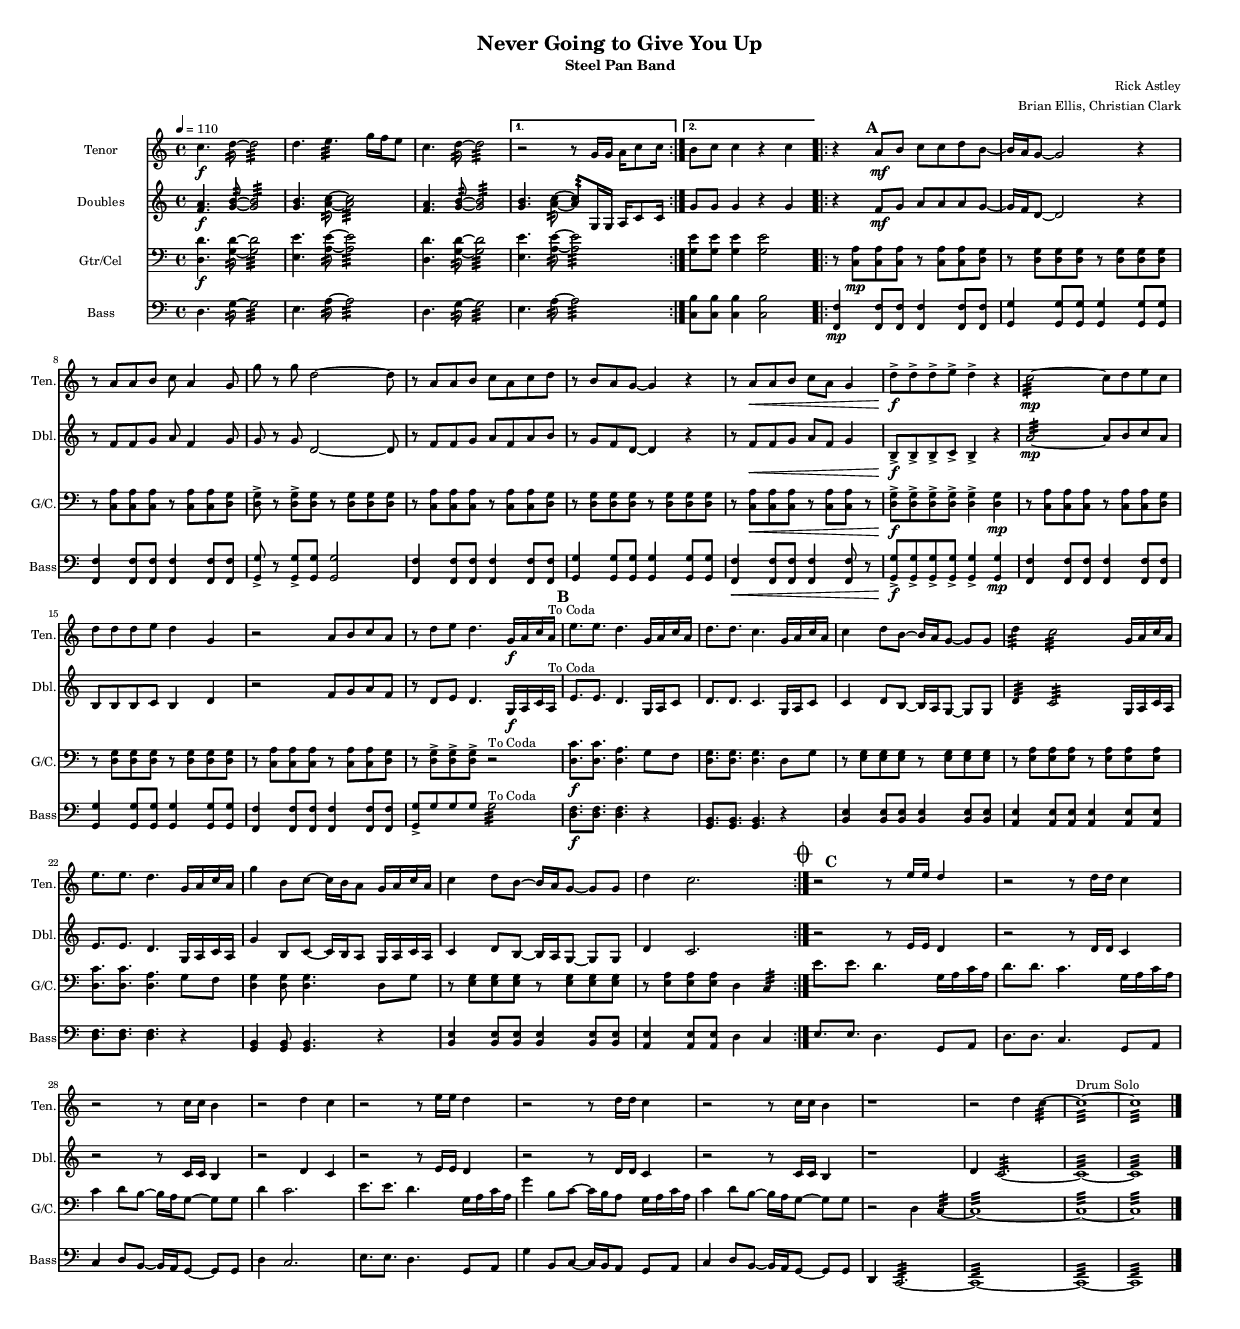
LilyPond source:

\version "2.18.2"
	
#(set-global-staff-size 11)

\header{
title =""
subtitle="Tenor"
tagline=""
arranger = "Brian Ellis"
composer = ""
}

Tenor = {
\set Score.markFormatter = #format-mark-box-alphabet

	\time 4/4
	\tempo 4 = 110


\repeat volta 2 {	

	c4.\f d8:32 ~ d2: | % 3
        d4. e4.: g16 [ f16 e8 ] | % 4
		c4. d8: ~ d2:

	}
    \alternative { {
        r2 r8 g,16 [ g16 ] a16 [ c8 c16 ] 
	}{
	b8 [ c8 ] c4 r4 c4 
	}
    } | % 6
	
	\bar ".|:"
    
        | % 7
        r4 \mark \default a8\mf [ b8 ] c8 [ c8 d8 b8 ~ ] | % 8
        b16 [ a16 g8 ~ ] g2 r4 | % 9
        r8 a8 [ a8 b8 ] c8 a4 g8 | 
        g'8 r8 g8 d2 ~ d8 | % 11
        r8   a8 [ a8 b8 ] c8 [ a8 c8 d8   ] | % 12
        r8 b8 [ a8 g8 ~ ] g4 r4 | % 13
        r8  a8 \<[ a8 b8 ] c8 [ a8 ] g4  | % 14
        d'8\f->  [ d8-> d8-> e8-> ] d4-> r4 | % 15
        c2\mp:  ~ c8 [ d8 e8 c8 ] | % 16
        d8  [ d8 d8 e8 ] d4 g,4 | % 17
        r2 a8  [ b8 c8 a8 ] | % 18
        r8 d8  [ e8 ] d4. g,16\f [ a16 c16 a16 ^"To Coda"]  
	
		\mark \default  | % 19
		
	    
	
        e'8. e8.  d4. g,16 [ a16 c16 a16 ]  | 
        d8. [ d8. ] c4. g16 [ a16 c16 a16 ] | % 21
        c4 d8 b8 ~b16 a16 g8 ~ g g8 | % 22
        d'4: c2: g16 [ a16 c16 a16 ] | % 23
        e'8.  [ e8. ] d4. g,16 [ a16 c16 a16 ] | % 24
        g'4  b,8 c8 ~c16 b a8  g16 [ a16 c16 a16 ]  | % 25
        c4  d8 b8 ~b16 a16 g8~ g g8 | % 26
        d'4  c2. 

	\bar ":|." 

	    \once \override Score.RehearsalMark #'font-size = #4
    \mark \markup { \musicglyph #"scripts.coda" }
	
		

        <<{b2\rest b8\rest e16 e d4}\\{s8 \mark \default}>>
        r2 r8 d16 d c4
       	r2 r8 c16 c b4
        r2 d4 c
        
		r2 r8 e16 e d4
        r2 r8 d16 d c4
       	r2 r8 c16 c b4
        r1 r2 d4 c: ~ c1:^"Drum Solo" ~ c1:

	\bar "|."
    }



\header{
title =""
subtitle="DoubleTenor"
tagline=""
arranger = "Brian Ellis"
composer = ""
}

Double = {
\set Score.markFormatter = #format-mark-box-alphabet

	\tempo 4 = 110
\repeat volta 2 {	
	<f a>4.\f <g b>8:32 ~ <g b>2:
	<g b> 4. <a c>8: ~ <a c>2:
	<f a>4. <g b>8: ~ <g b>2:
	
}
\alternative {
{
	
	<g b> 4. <a c>8: ~ <a c>8: g,16 g a c8 c16
}{
	g'8 g g4 r g
}
}

	\bar ".|:"

		r4 \mark \default f8\mf [ g8 ] a8 [ a8 a8 g8 ~ ] | % 8
        g16 [ f16 d8 ~ ] d2 r4 | % 9
        r8 f8 [ f8 g8 ] a8 f4 g8 | 
        g8 r8 g8 d2 ~ d8 | % 11
        r8   f8 [ f8 g8 ] a8 [ f8 a8 b8   ] | % 12
        r8 g8 [ f8 d8 ~ ] d4 r4 | % 13
        r8  f8\< [ f8 g8 ] a8 [ f8 ] g4  | % 14
        b,8\f->  [ b8-> b8-> c8-> ] b4-> r4 | % 15
        a'2:\mp  ~ a8 [ b8 c8 a8 ] | % 16
        b,8  [ b8 b8 c8 ] b4 d4 | % 17
        r2 f8  [ g8 a8 f8 ] | % 18
        r8  d8  [ e8 ] d4. g,16\f [ a16 c16 a16 ^"To Coda" ] 
		\mark \default
		
		
        e'8. [   e8. ] d4. g,16 [ a c8]  | 
        d8. [ d8. ] c4. g16 [ a c8] | % 21
        c4 d8 b8 ~b16 a16 g8 ~ g g8 | % 22
        d'4: c2: g16 [ a16 c16 a16 ] | % 23
        e'8.  [ e8. ] d4. g,16 [ a16 c16 a16 ] | % 24
        g'4  b,8 c8 ~c16 b a8  g16 [ a16 c16 a16 ]  | % 25
        c4  d8 b8 ~b16 a16 g8~ g g8 | % 26
        d'4 c2.

	\bar ":|."
	
	    \once \override Score.RehearsalMark #'font-size = #4
    \mark \markup { \musicglyph #"scripts.coda" }
        <<{b'2\rest b8\rest e,16 e d4}\\{s8 \mark \default}>>
        r2 r8 d16 d c4
       	r2 r8 c16 c b4
        r2 d4 c
        
		r2 r8 e16 e d4
        r2 r8 d16 d c4
       	r2 r8 c16 c b4
        r1 d4 c2.: ~ c1: ~ c1:

	\bar "|."
}




\header{
title =""
subtitle="Guitar"
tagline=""
arranger = "Brian Ellis"
composer = ""
}

Guitar = {
\set Score.markFormatter = #format-mark-box-alphabet

	\clef bass
	\tempo 4 = 110
\repeat volta 2 {	

	<d d'>4.\f <g d'>8: ~ <g d'>2:
	<e e'> 4. <a e'>8: ~ <a e'>2:
	<d, d'>4. <g d'>8: ~ <g d'>2:

}
\alternative {
{
	<e e'> 4. <a e'>8: ~ <a e'>2:
}{
	<g e'>8 <g e'> <g e'>4 <g e'>2
}
}

	\bar ".|:"

r8 <c, a'>\mp \mark \default <c a'><c a'>r8 <c a'><c a'><d g>
r8 <d g> <d g> <d g> r8 <d g> <d g> <d g> 

r8 <c a'> <c a'><c a'>r8 <c a'><c a'><d g>
<d g>-> r <d g>-> <d g> r8 <d g> <d g> <d g> 
r8 <c a'> <c a'><c a'>r8 <c a'><c a'><d g>
r8 <d g> <d g> <d g> r8 <d g> <d g> <d g> 

r8 <c a'>\< <c a'><c a'>r8 <c a'><c a'> r
<d g>->\f <d g>-> <d g>-> <d g>-> <d g>4-> <d g>\mp
r8 <c a'> <c a'><c a'>r8 <c a'><c a'><d g>
r8 <d g> <d g> <d g> r8 <d g> <d g> <d g> 
r8 <c a'> <c a'><c a'>r8 <c a'><c a'><d g>
r8 <d g>-> <d g>-> <d g>-> r2 ^"To Coda" \mark \default
	
	 
	
	<d c'>8.\f  <d c'>8. <d a'>4. g8 f
	<d g>8. <d g>8. <d g>4. d8 g
	r8 <e g> <e g> <e g> r <e g> <e g> <e g>
	r8 <e a> <e a> <e a> r8 <e a> <e a> <e a> 
	
	<d c'>8. <d c'>8. <d a'>4. g8 f
	<d g>4 <d g>8 <d g>4. d8 g
	r8 <e g> <e g> <e g> r <e g> <e g> <e g>
	r8 <e a> <e a> <e a> d4 c4:32

	\bar ":|."

	    \once \override Score.RehearsalMark #'font-size = #4
    \mark \markup { \musicglyph #"scripts.coda" }
	
	<<{s8 \mark \default}\\{e'8.  [ e8. ] d4. g,16 [ a16 c16 a16 ] | }>>
    d8. [d] c4. g16[ a c a]
	c4 d8 b8 ~b16 a16 g8 ~ g g8 | % 22
    d'4 c2. 
    e8.  [ e8. ] d4. g,16 [ a16 c16 a16 ] | % 24
    g'4  b,8 c8 ~c16 b a8  g16 [ a16 c16 a16 ]  | % 25
    c4  d8 b8 ~b16 a16 g8~ g g8 | % 26
    r2 d4 c4: ~c1: ~ c1: ~ c1:





	\bar "|."
}



\header{
title =""
subtitle="Four Bass"
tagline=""
arranger = "Brian Ellis"
composer = ""
}

Bass = {
\set Score.markFormatter = #format-mark-box-alphabet

	\clef bass
	\tempo 4 = 110
\repeat volta 2 {	
	d4. g8:32 ~ g2:
	e4. a8: ~ a2:
	d,4. g8: ~ g2:

}
\alternative {
{
	e4. a8:32 ~ a2:
}{
	<c, b'>8 <c b'> <c b'>4 <c b'>2
}
}

	\bar ".|:"

	<f, f'>4\mp \mark \default <f f'>8 <f f'> <f f'>4 <f f'>8<f f'>8
	<g g'>4 <g g'>8 <g g'> <g g'>4 <g g'>8 <g g'> 
	<f f'>4 <f f'>8 <f f'> <f f'>4 <f f'>8<f f'>8
	<g g'>8-> r <g g'>-> <g g'> <g g'>2
	<f f'>4 <f f'>8 <f f'> <f f'>4 <f f'>8<f f'>8
	<g g'>4 <g g'>8 <g g'> <g g'>4 <g g'>8 <g g'> 
	<f f'>4 \< <f f'>8 <f f'> <f f'>4 <f f'>8 r
	<g g'>8\f -> <g g'>8-> <g g'>8-> <g g'>-> <g g'>4 -> <g g'>\mp
	<f f'>4 <f f'>8 <f f'> <f f'>4 <f f'>8<f f'>8
	<g g'>4 <g g'>8 <g g'> <g g'>4 <g g'>8 <g g'> 
	<f f'>4 <f f'>8 <f f'> <f f'>4 <f f'>8<f f'>8
	<g g'>8-> <g'>8 <g> <g> <g>2:^"To Coda"
	
	\mark \default
	
	<d f>8.\f  <d f> <d f>4. r4
	<g, b>8. <g b> <g b>4. r4
	<b e>4 <b e>8 <b e><b e>4 <b e>8 <b e>
	<a e'>4 <a e'>8 <a e'> <a e'>4 <a e'>8<a e'>

	<d f>8. <d f> <d f>4. r4
	<g, b>4 <g b>8 <g b>4. r4
	<b e>4 <b e>8 <b e><b e>4 <b e>8 <b e>
	<a e'>4 <a e'>8 <a e'> d4 c4

	\bar ":|."
	
	    \once \override Score.RehearsalMark #'font-size = #4
    \mark \markup { \musicglyph #"scripts.coda" }
	
	<<{e8. [ e8. ]}\\{s8 \mark \default}>> d4. g,8 a | % 24
    d8. [d] c4. g8 a
	c4 d8 b8 ~b16 a16 g8 ~ g g8 | % 22
    d'4  c2.
	
	e8.  [  e8. ] d4. g,8 a | % 24
    g'4  b,8 c8 ~c16 b a8 g8 a  | % 25
    c4  d8 b8 ~b16 a16 g8~ g g8 | % 26
    d4  c2.:  ~c1: ~c1: ~ c1:


     	
	\bar "|."

	
}




\header{
title ="Never Going to Give You Up"
subtitle = "Steel Pan Band"
composer = "Rick Astley"
arranger = "Brian Ellis, Christian Clark"
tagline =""
}
\score{
\midi {}
\layout{}


<<
\new Staff \with {
  instrumentName = #"Tenor"
  shortInstrumentName = #"Ten."
  midiInstrument = "Steel Drums"
}{ \relative c'' {\Tenor}	}
\new Staff \with {
  instrumentName = #"Doubles"
  shortInstrumentName = #"Dbl."
  midiInstrument = "Steel Drums"
}{	\relative c' {\Double}	}
\new Staff \with {
  instrumentName = #"Gtr/Cel"
  shortInstrumentName = #"G/C."
  midiInstrument = "Steel Drums"
}{	\relative c {\Guitar}	}
\new Staff \with {
  instrumentName = #"Bass"
  shortInstrumentName = #"Bass"
  midiInstrument = "Steel Drums"
}{	\relative c {\Bass}	}
>>
}
